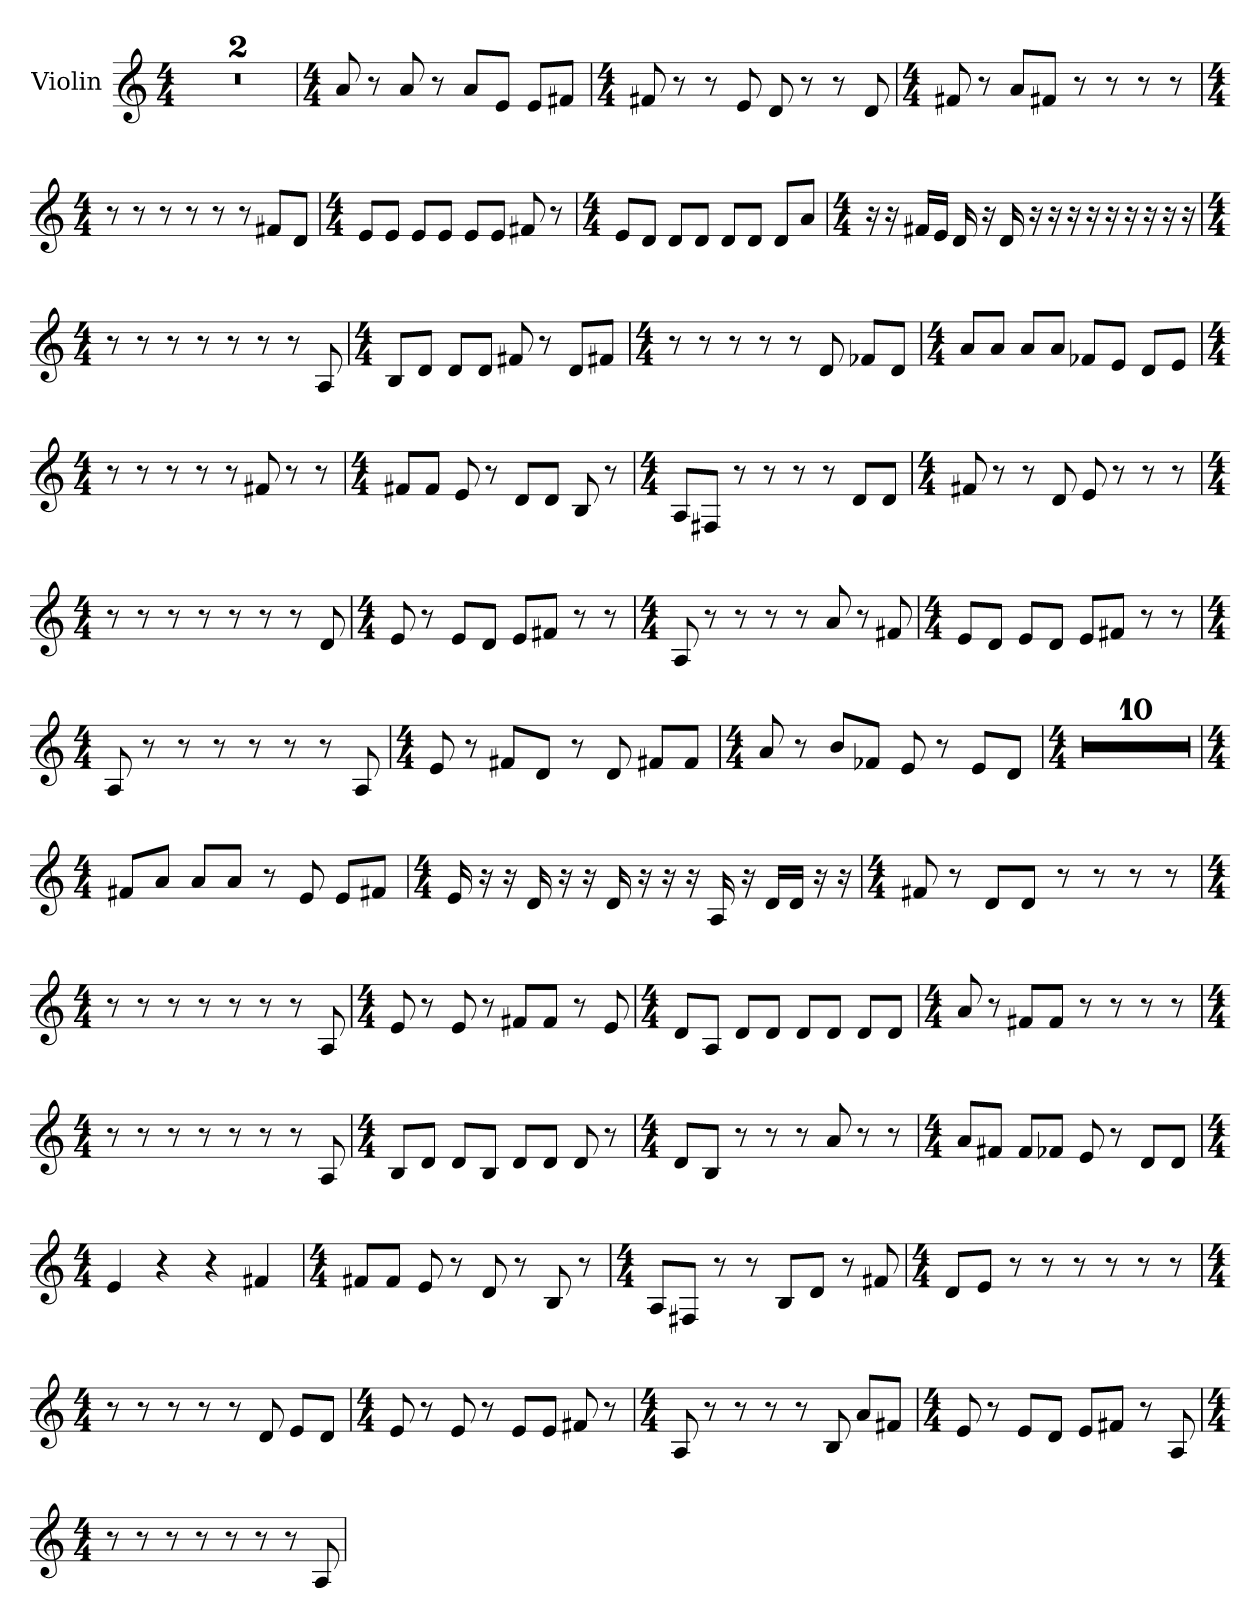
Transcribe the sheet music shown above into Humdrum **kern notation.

**kern
*part1
*staff1
*I"Violin
*I'Vln
*M4/4
=
1r
=
*M4/4
1r
=
*M4/4
8a
8r
8a
8r
8aL
8eJ
8eL
8f#XJ
=
*M4/4
8f#X
8r
8r
8e
8d
8r
8r
8d
=
*M4/4
8f#X
8r
8aL
8f#XJ
8r
8r
8r
8r
=
*M4/4
8r
8r
8r
8r
8r
8r
8f#XL
8dJ
=
*M4/4
8eL
8eJ
8eL
8eJ
8eL
8eJ
8f#X
8r
=
*M4/4
8eL
8dJ
8dL
8dJ
8dL
8dJ
8dL
8aJ
=
*M4/4
16r
16r
16f#XLL
16eJJ
16d
16r
16d
16r
16r
16r
16r
16r
16r
16r
16r
16r
=
*M4/4
8r
8r
8r
8r
8r
8r
8r
8A
=
*M4/4
8BL
8dJ
8dL
8dJ
8f#X
8r
8dL
8f#XJ
=
*M4/4
8r
8r
8r
8r
8r
8d
8f-XL
8dJ
=
*M4/4
8aL
8aJ
8aL
8aJ
8f-XL
8eJ
8dL
8eJ
=
*M4/4
8r
8r
8r
8r
8r
8f#X
8r
8r
=
*M4/4
8f#XL
8f#J
8e
8r
8dL
8dJ
8B
8r
=
*M4/4
8AL
8F#XJ
8r
8r
8r
8r
8dL
8dJ
=
*M4/4
8f#X
8r
8r
8d
8e
8r
8r
8r
=
*M4/4
8r
8r
8r
8r
8r
8r
8r
8d
=
*M4/4
8e
8r
8eL
8dJ
8eL
8f#XJ
8r
8r
=
*M4/4
8A
8r
8r
8r
8r
8a
8r
8f#X
=
*M4/4
8eL
8dJ
8eL
8dJ
8eL
8f#XJ
8r
8r
=
*M4/4
8A
8r
8r
8r
8r
8r
8r
8A
=
*M4/4
8e
8r
8f#XL
8dJ
8r
8d
8f#XL
8f#J
=
*M4/4
8a
8r
8bL
8f-XJ
8e
8r
8eL
8dJ
=
*M4/4
1r
=
*M4/4
1r
=
*M4/4
1r
=
*M4/4
1r
=
*M4/4
1r
=
*M4/4
1r
=
*M4/4
1r
=
*M4/4
1r
=
*M4/4
1r
=
*M4/4
1r
=
*M4/4
8f#XL
8aJ
8aL
8aJ
8r
8e
8eL
8f#XJ
=
*M4/4
16e
16r
16r
16d
16r
16r
16d
16r
16r
16r
16A
16r
16dLL
16dJJ
16r
16r
=
*M4/4
8f#X
8r
8dL
8dJ
8r
8r
8r
8r
=
*M4/4
8r
8r
8r
8r
8r
8r
8r
8A
=
*M4/4
8e
8r
8e
8r
8f#XL
8f#J
8r
8e
=
*M4/4
8dL
8AJ
8dL
8dJ
8dL
8dJ
8dL
8dJ
=
*M4/4
8a
8r
8f#XL
8f#J
8r
8r
8r
8r
=
*M4/4
8r
8r
8r
8r
8r
8r
8r
8A
=
*M4/4
8BL
8dJ
8dL
8BJ
8dL
8dJ
8d
8r
=
*M4/4
8dL
8BJ
8r
8r
8r
8a
8r
8r
=
*M4/4
8aL
8f#XJ
8f#L
8f-XJ
8e
8r
8dL
8dJ
=
*M4/4
4e
4r
4r
4f#X
=
*M4/4
8f#XL
8f#J
8e
8r
8d
8r
8B
8r
=
*M4/4
8AL
8F#XJ
8r
8r
8BL
8dJ
8r
8f#X
=
*M4/4
8dL
8eJ
8r
8r
8r
8r
8r
8r
=
*M4/4
8r
8r
8r
8r
8r
8d
8eL
8dJ
=
*M4/4
8e
8r
8e
8r
8eL
8eJ
8f#X
8r
=
*M4/4
8A
8r
8r
8r
8r
8B
8aL
8f#XJ
=
*M4/4
8e
8r
8eL
8dJ
8eL
8f#XJ
8r
8A
=
*M4/4
8r
8r
8r
8r
8r
8r
8r
8A
=
*-
